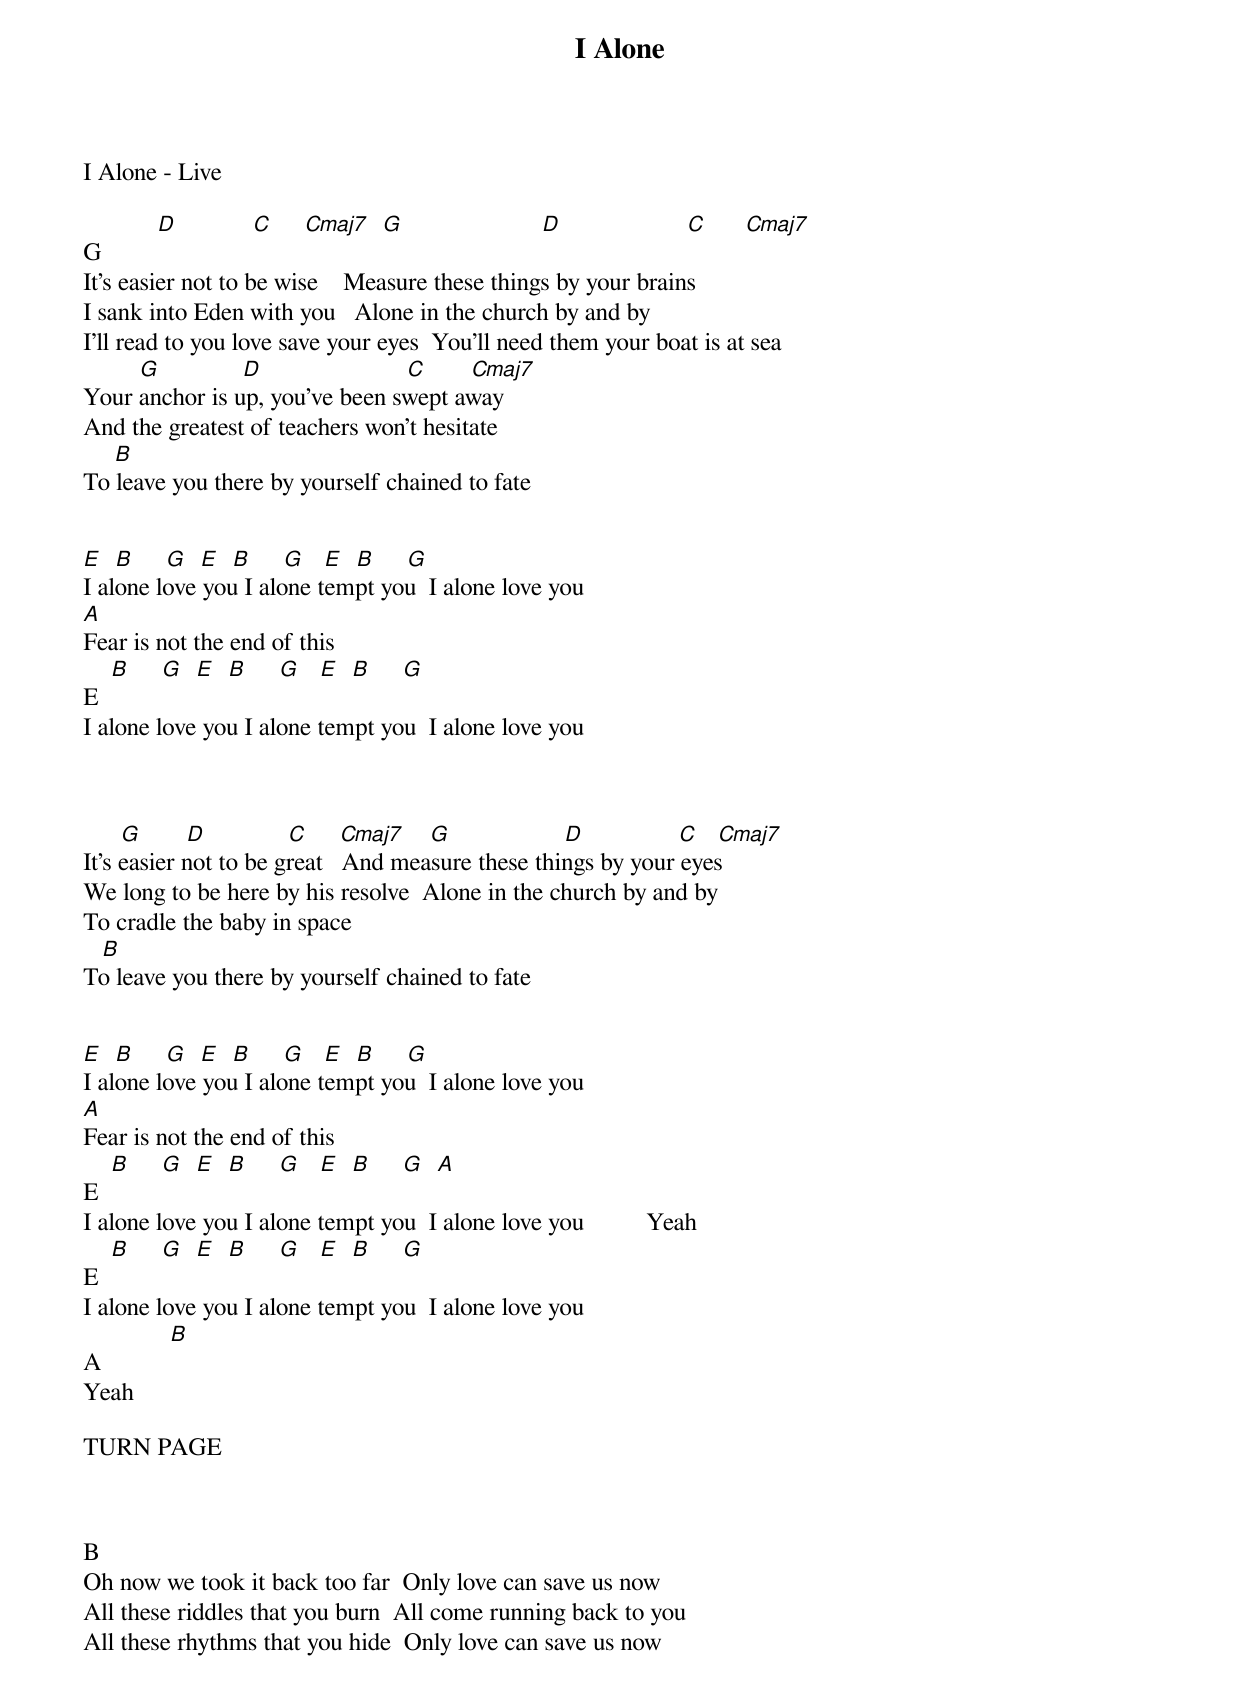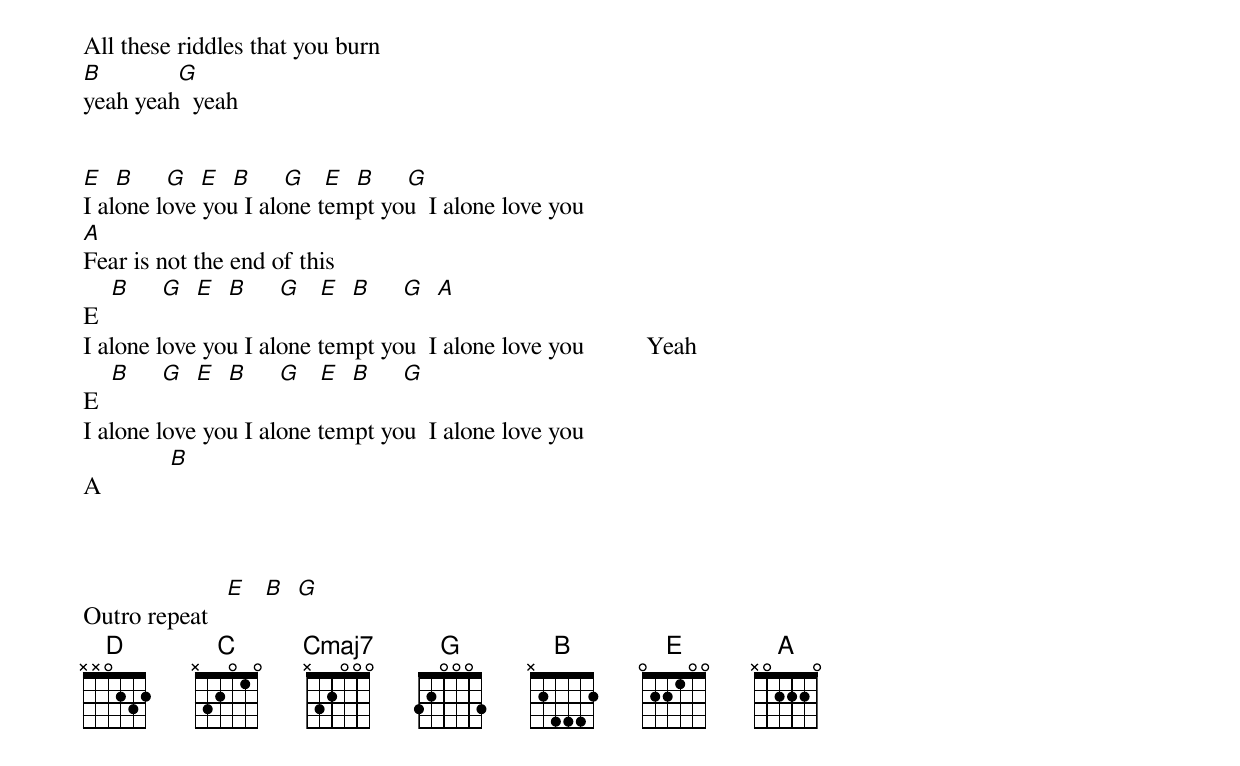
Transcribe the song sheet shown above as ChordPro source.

{title: I Alone}
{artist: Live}
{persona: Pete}
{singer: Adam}
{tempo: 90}
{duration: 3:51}
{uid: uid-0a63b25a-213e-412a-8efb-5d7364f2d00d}
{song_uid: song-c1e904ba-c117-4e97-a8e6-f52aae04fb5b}



I Alone - Live

‏G         [D]            [C]     [Cmaj7]		[G]                      [D]                    [C]      [Cmaj7]
It's easier not to be wise 			Measure these things by your brains
I sank into Eden with you			Alone in the church by and by
I'll read to you love save your eyes		You'll need them your boat is at sea
         [G]             [D]                       [C]     		[Cmaj7]
‏Your anchor is up, you've been swept away
And the greatest of teachers won't hesitate
     [B]
To leave you there by yourself chained to fate


[E]  [B]     [G]		[E]  [B]     [G]			[E]  [B]     [G]
I alone love you	I alone tempt you		I alone love you
[A]
Fear is not the end of this
‏E  [B]     [G]		[E]  [B]     [G]			[E]  [B]     [G]
I alone love you	I alone tempt you		I alone love you
‏


      [G]       [D]             [C]     [Cmaj7] 			[G]                  [D]               [C]   [Cmaj7]
It's easier not to be great			And measure these things by your eyes
We long to be here by his resolve		Alone in the church by and by
To cradle the baby in space
   [B]
To leave you there by yourself chained to fate


[E]  [B]     [G]		[E]  [B]     [G]			[E]  [B]     [G]
I alone love you	I alone tempt you		I alone love you
[A]
Fear is not the end of this
‏E  [B]     [G]		[E]  [B]     [G]			[E]  [B]     [G]		[A]
I alone love you	I alone tempt you		I alone love you          Yeah
‏E  [B]     [G]		[E]  [B]     [G]			[E]  [B]     [G]
I alone love you	I alone tempt you		I alone love you
‏A           [B]
‏Yeah

‏TURN PAGE



‏B
Oh now we took it back too far		Only love can save us now
All these riddles that you burn		All come running back to you
All these rhythms that you hide		Only love can save us now
All these riddles that you burn
[B]           	[G]
yeah yeah 	yeah


[E]  [B]     [G]		[E]  [B]     [G]			[E]  [B]     [G]
I alone love you	I alone tempt you		I alone love you
[A]
Fear is not the end of this
‏E  [B]     [G]		[E]  [B]     [G]			[E]  [B]     [G]		[A]
I alone love you	I alone tempt you		I alone love you          Yeah
‏E  [B]     [G]		[E]  [B]     [G]			[E]  [B]     [G]
I alone love you	I alone tempt you		I alone love you
‏A           [B]



‏Outro repeat   [E]   [B]  [G]
